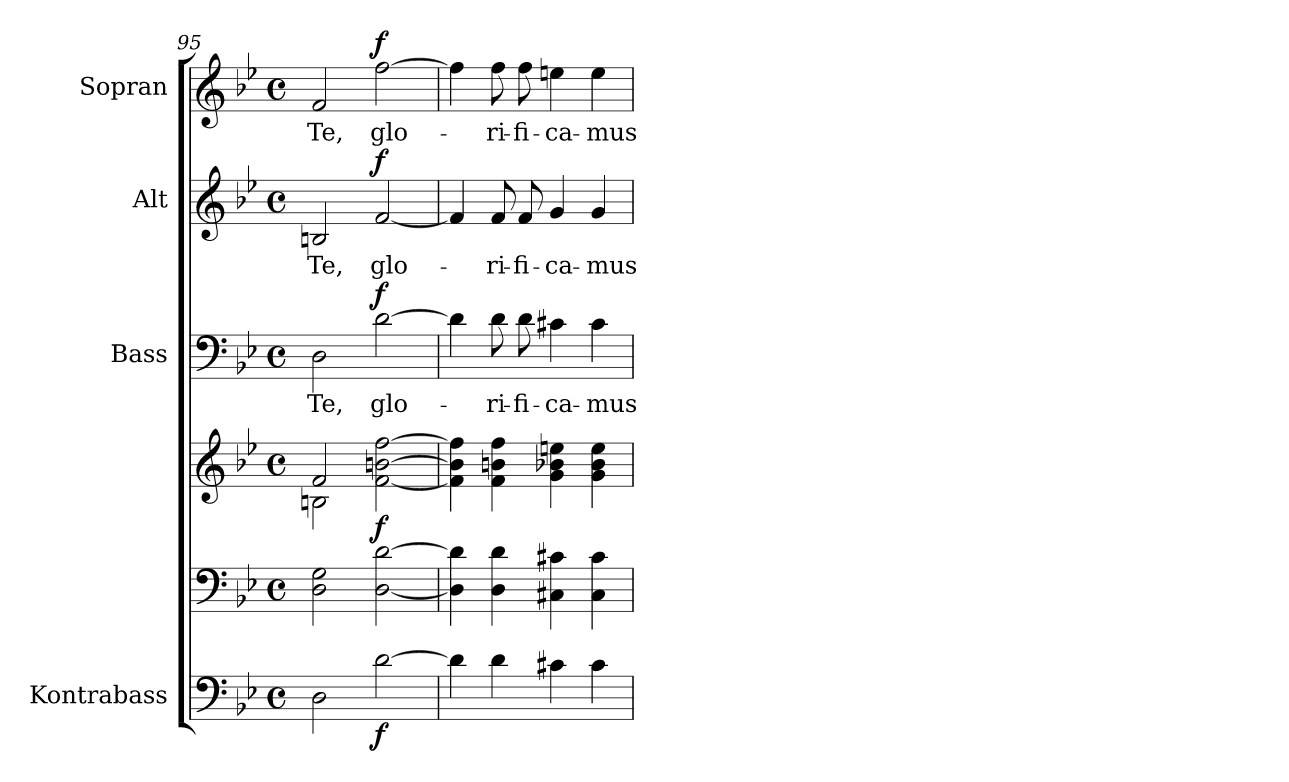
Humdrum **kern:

**kern	**dynam	**kern	**kern	**dynam	**kern	**text	**dynam	**kern	**text	**dynam	**kern	**text	**dynam
*part5	*part5	*part4	*part4	*part4	*part3	*part3	*part3	*part2	*part2	*part2	*part1	*part1	*part1
*staff6	*staff6	*staff5	*staff4	*staff4/5	*staff3	*staff3	*staff3	*staff2	*staff2	*staff2	*staff1	*staff1	*staff1
*I"Kontrabass	*	*	*	*	*I"Bass	*	*	*I"Alt	*	*	*I"Sopran	*	*
*I'Kb.	*	*	*	*	*I'B.	*	*	*I'A.	*	*	*I'S.	*	*
*clefF4	*	*clefF4	*clefG2	*	*clefF4	*	*	*clefG2	*	*	*clefG2	*	*
*ITrd7c12	*	*	*	*	*	*	*	*	*	*	*	*	*
*k[b-e-]	*	*k[b-e-]	*k[b-e-]	*	*k[b-e-]	*	*	*k[b-e-]	*	*	*k[b-e-]	*	*
*B-:	*	*B-:	*B-:	*	*B-:	*	*	*B-:	*	*	*B-:	*	*
*M4/4	*	*M4/4	*M4/4	*	*M4/4	*	*	*M4/4	*	*	*M4/4	*	*
*met(c)	*	*met(c)	*met(c)	*	*met(c)	*	*	*met(c)	*	*	*met(c)	*	*
=95	=95	=95	=95	=95	=95	=95	=95	=95	=95	=95	=95	=95	=95
*	*	*	*^	*	*	*	*	*	*	*	*	*	*
!	!	!	!	!	!	!	!LO:LY:b	!	!	!LO:LY:b	!	!	!LO:LY:b	!
2DD\	.	2D\ 2G\	2f/	2Bn\	.	2D\	Te,	.	2Bn/	Te,	.	2f/	Te,	.
!	!LO:DY:b	!	!	!	!LO:DY:b	!	!LO:LY:b	!LO:DY:a	!	!LO:LY:b	!LO:DY:a	!	!LO:LY:b	!LO:DY:a
[2D\	f	[2D\ [2d\	[<2f\ [<2bn\ [<2ff\	2ryy	f	[2d\	glo-	f	[2f/	glo-	f	[2ff\	glo-	f
*	*	*	*v	*v	*	*	*	*	*	*	*	*	*	*
=96	=96	=96	=96	=96	=96	=96	=96	=96	=96	=96	=96	=96	=96
4D\]	.	4D\] 4d\]	4f\] 4b\] 4ff\]	.	4d\]	.	.	4f/]	.	.	4ff\]	.	.
!	!	!	!	!	!	!LO:LY:b	!	!	!LO:LY:b	!	!	!LO:LY:b	!
4D\	.	4D\ 4d\	4f\ 4bn\ 4ff\	.	8d\	-ri-	.	8f/	-ri-	.	8ff\	-ri-	.
!	!	!	!	!	!	!LO:LY:b	!	!	!LO:LY:b	!	!	!LO:LY:b	!
.	.	.	.	.	8d\	-fi-	.	8f/	-fi-	.	8ff\	-fi-	.
!	!	!	!	!	!	!LO:LY:b	!	!	!LO:LY:b	!	!	!LO:LY:b	!
4C#X\	.	4C#X\ 4c#X\	4g\ 4b-X\ 4een\	.	4c#X\	-ca-	.	4g/	-ca-	.	4een\	-ca-	.
!	!	!	!	!	!	!LO:LY:b	!	!	!LO:LY:b	!	!	!LO:LY:b	!
4C#\	.	4C#\ 4c#\	4g\ 4b-\ 4ee\	.	4c#\	-mus	.	4g/	-mus	.	4ee\	-mus	.
=	=	=	=	=	=	=	=	=	=	=	=	=	=
*-	*-	*-	*-	*-	*-	*-	*-	*-	*-	*-	*-	*-	*-
